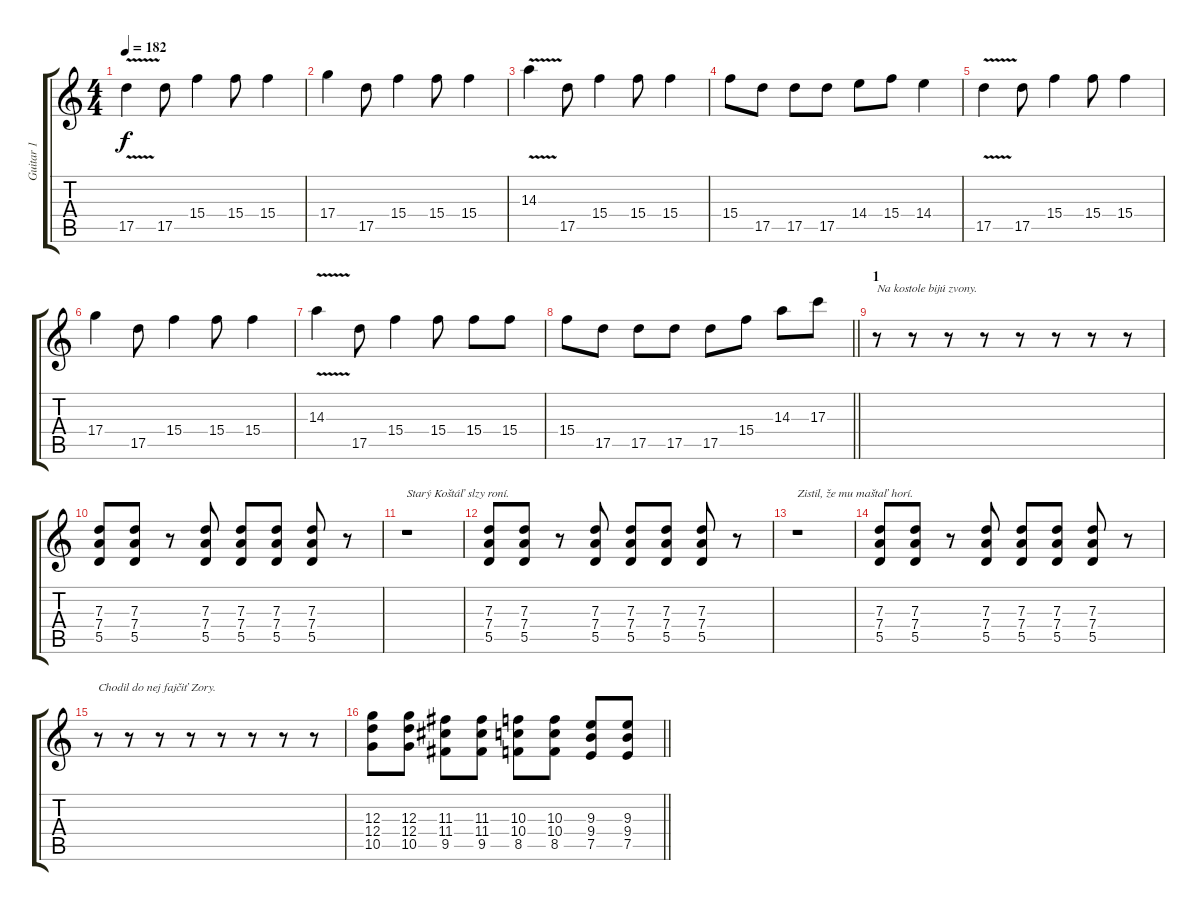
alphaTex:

\track ("Guitar 1" "Guitar 1") {instrument distortionguitar}
\staff {score tabs}
\tuning (E4 B3 G3 D3 A2 E2) {hide}
\ts (4 4)
\tempo 182
\clef g2
\ks c
17.5{v}.4{dy f} 17.5.8 15.4.4 15.4.8 15.4.4 |
17.4.4 17.5.8 15.4.4 15.4.8 15.4.4 |
14.3{v}.4 17.5.8 15.4.4 15.4.8 15.4.4 |
15.4.8 17.5.8 17.5.8 17.5.8 14.4.8 15.4.8 14.4.4 |
17.5{v}.4 17.5.8 15.4.4 15.4.8 15.4.4 |
17.4.4 17.5.8 15.4.4 15.4.8 15.4.4 |
14.3{v}.4 17.5.8 15.4.4 15.4.8 15.4.8 15.4.8 |
\barLineRight lightlight
15.4.8 17.5.8 17.5.8 17.5.8 17.5.8 15.4.8 14.3.8 17.3.8 |
\section ("" "1")
r.8{txt "Na kostole bijú zvony." instrument distortionguitar} r.8 r.8 r.8 r.8 r.8 r.8 r.8 |
(7.3 7.4 5.5).8 (7.3 7.4 5.5).8 r.8 (7.3 7.4 5.5).8 (7.3 7.4 5.5).8 (7.3 7.4 5.5).8 (7.3 7.4 5.5).8 r.8 |
r.1{txt "Starý Koštáľ slzy roní."} |
(7.3 7.4 5.5).8 (7.3 7.4 5.5).8 r.8 (7.3 7.4 5.5).8 (7.3 7.4 5.5).8 (7.3 7.4 5.5).8 (7.3 7.4 5.5).8 r.8 |
r.1{txt "Zistil, že mu maštaľ horí."} |
(7.3 7.4 5.5).8 (7.3 7.4 5.5).8 r.8 (7.3 7.4 5.5).8 (7.3 7.4 5.5).8 (7.3 7.4 5.5).8 (7.3 7.4 5.5).8 r.8 |
r.8{txt "Chodil do nej fajčiť Zory."} r.8 r.8 r.8 r.8 r.8 r.8 r.8 |
\barLineRight lightlight
(12.3 12.4 10.5).8 (12.3 12.4 10.5).8 (11.3 11.4 9.5).8 (11.3 11.4 9.5).8 (10.3 10.4 8.5).8 (10.3 10.4 8.5).8 (9.3 9.4 7.5).8 (9.3 9.4 7.5).8
